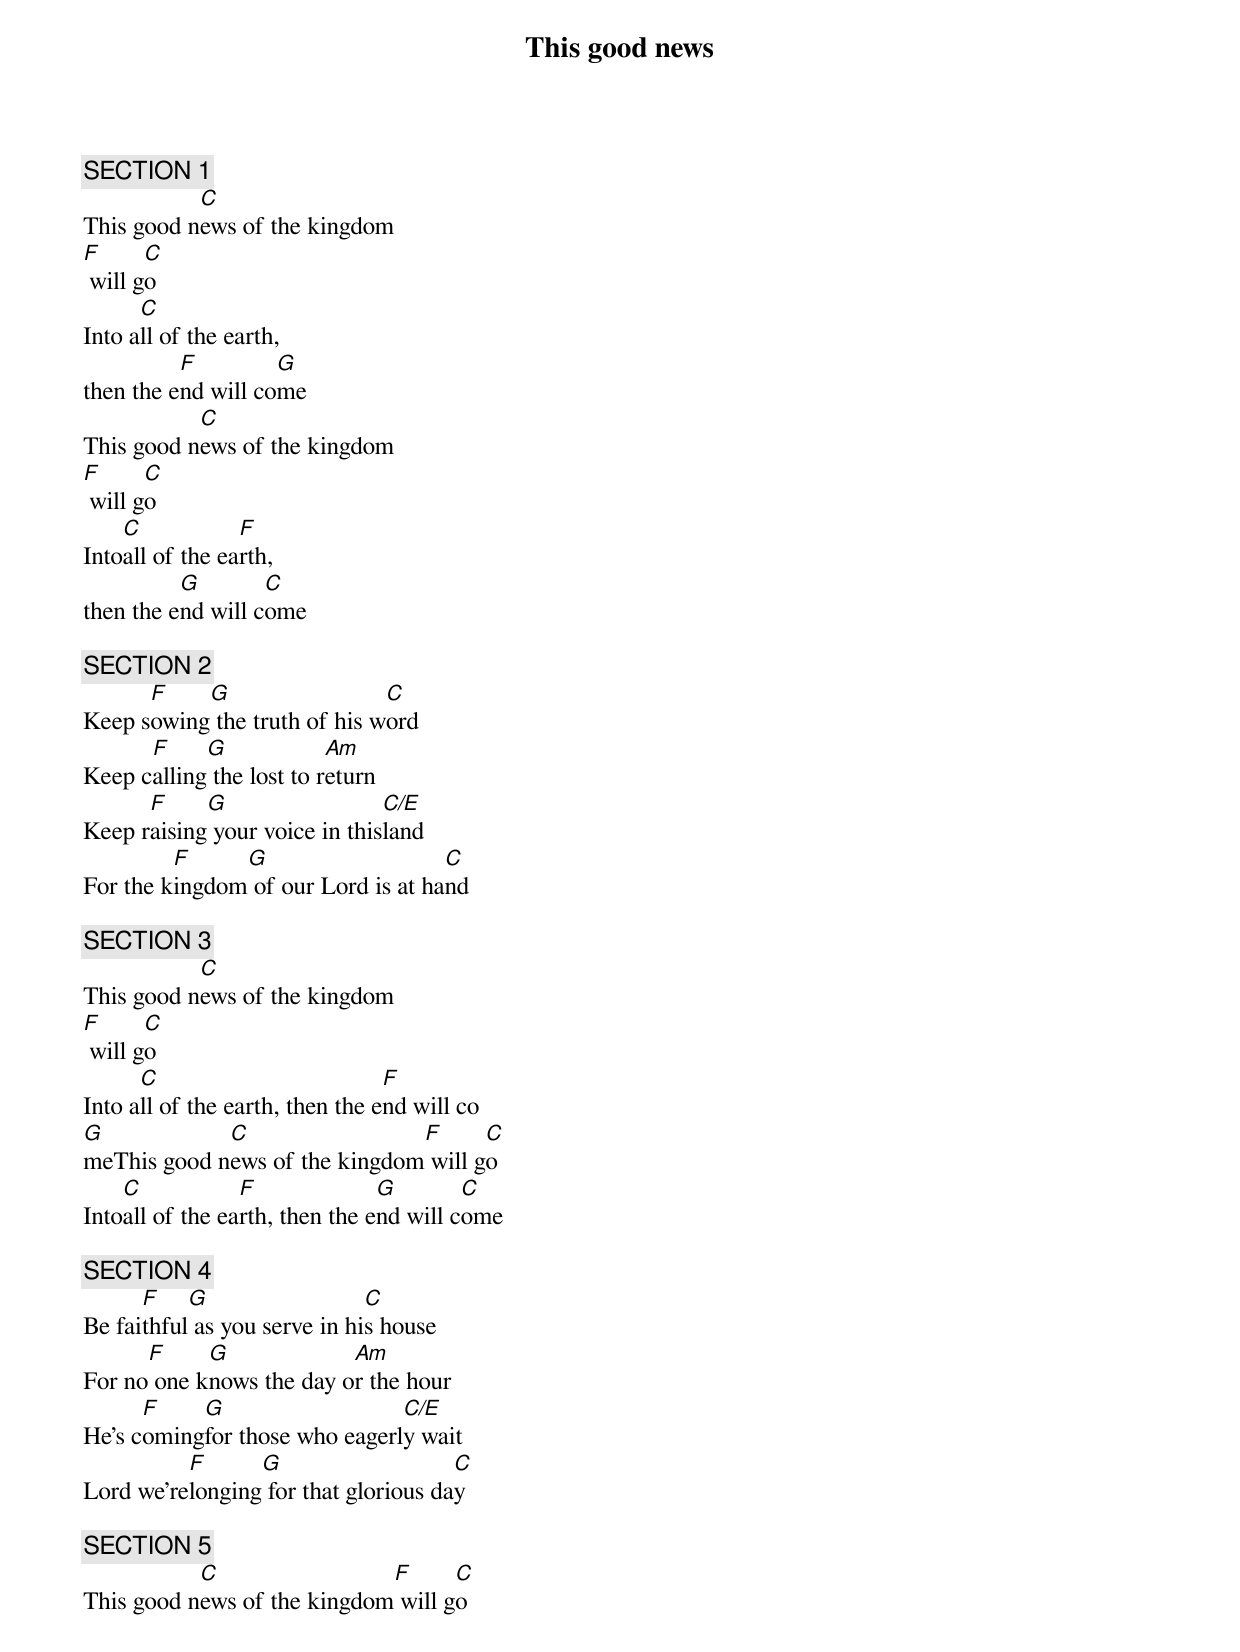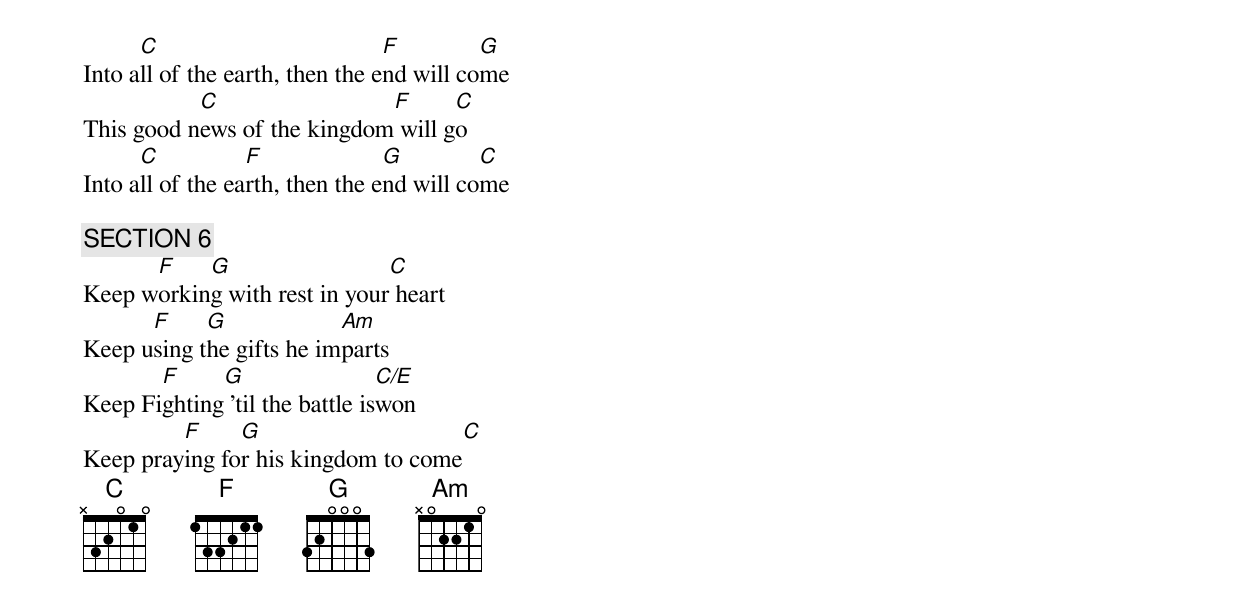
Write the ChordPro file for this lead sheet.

{title:This good news}
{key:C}

{comment: SECTION 1}
This good n[C]ews of the kingdom
[F] will g[C]o
Into a[C]ll of the earth,
then the e[F]nd will co[G]me
This good n[C]ews of the kingdom
[F] will g[C]o
Into[C]all of the ea[F]rth,
then the e[G]nd will c[C]ome

{comment: SECTION 2}
Keep s[F]owing[G] the truth of his w[C]ord
Keep c[F]alling[G] the lost to r[Am]eturn
Keep r[F]aising[G] your voice in this[C/E]land
For the k[F]ingdom[G] of our Lord is at ha[C]nd

{comment: SECTION 3}
This good n[C]ews of the kingdom
[F] will g[C]o
Into a[C]ll of the earth, then the e[F]nd will co
[G]meThis good n[C]ews of the kingdom[F] will g[C]o
Into[C]all of the ea[F]rth, then the e[G]nd will c[C]ome

{comment: SECTION 4}
Be fai[F]thful[G] as you serve in hi[C]s house
For no[F] one k[G]nows the day o[Am]r the hour
He’s c[F]oming[G]for those who eagerl[C/E]y wait
Lord we’re[F]longing[G] for that glorious da[C]y

{comment: SECTION 5}
This good n[C]ews of the kingdom[F] will g[C]o
Into a[C]ll of the earth, then the e[F]nd will co[G]me
This good n[C]ews of the kingdom[F] will g[C]o
Into a[C]ll of the ea[F]rth, then the e[G]nd will co[C]me

{comment: SECTION 6}
Keep w[F]orkin[G]g with rest in your[C] heart
Keep u[F]sing t[G]he gifts he im[Am]parts
Keep Fi[F]ghting[G] ’til the battle is[C/E]won
Keep pray[F]ing fo[G]r his kingdom to come[C]
